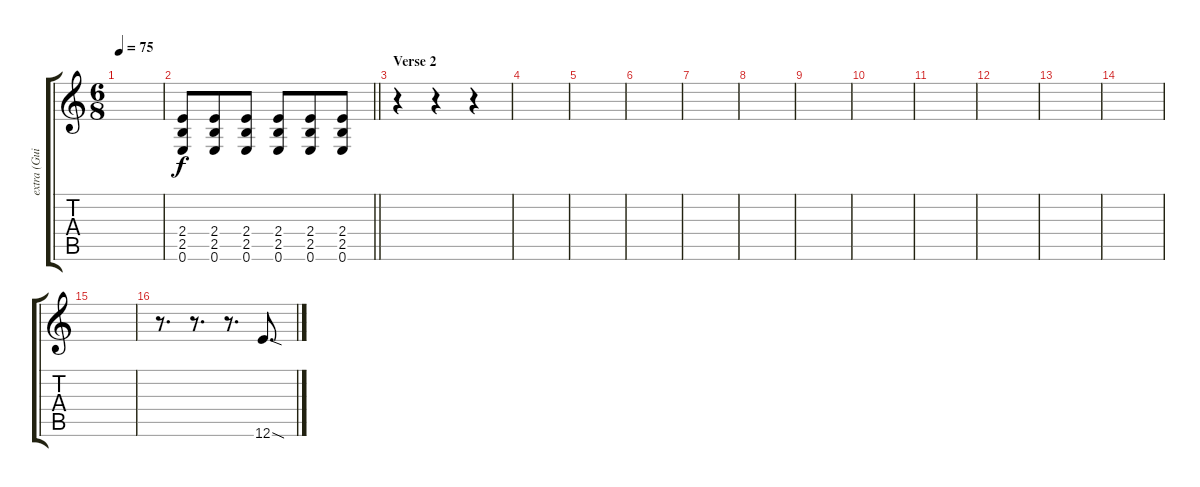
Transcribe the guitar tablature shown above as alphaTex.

\track ("extra (Guitar)" "extra (Gui") {instrument distortionguitar}
\staff {score tabs}
\tuning (E4 B3 G3 D3 A2 E2) {hide}
\ts (6 8)
\tempo 75
\clef g2
\ks c
|
\barLineRight lightlight
(2.4 2.5 0.6).8{volume 13} (2.4 2.5 0.6).8 (2.4 2.5 0.6).8 (2.4 2.5 0.6).8 (2.4 2.5 0.6).8 (2.4 2.5 0.6).8 |
\section ("" "Verse 2")
r.4 r.4 r.4 |
|
|
|
|
|
|
|
|
|
|
|
|
r.8{d} r.8{d} r.8{d} 12.6{sod}.8{d}
